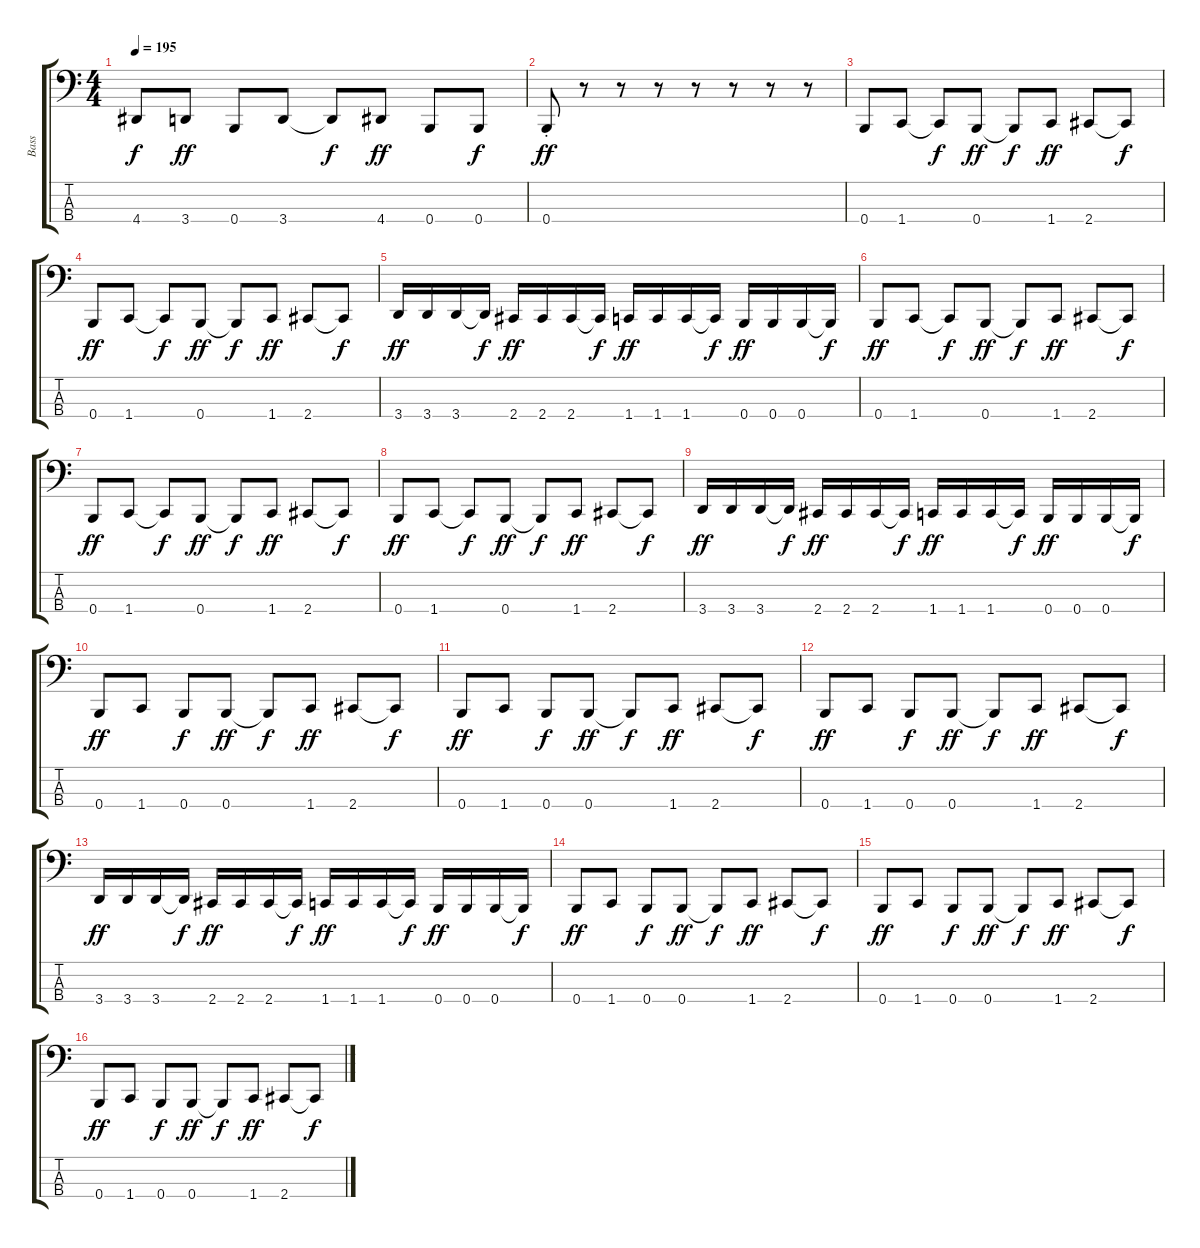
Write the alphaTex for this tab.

\track ("Bass" "Bass") {instrument electricbasspick}
\staff {score tabs}
\tuning (E2 B1 Gb1 B0) {hide}
\ts (4 4)
\tempo 195
\clef f4
\ks c
4.4{t}.8{dy f} 3.4.8{dy ff} 0.4.8 3.4.8 3.4{t}.8{dy f} 4.4.8{dy ff} 0.4.8 0.4.8{dy f} |
0.4{st}.8{dy ff} r.8 r.8 r.8 r.8 r.8 r.8 r.8 |
0.4.8 1.4.8 1.4{t}.8{dy f} 0.4.8{dy ff} 0.4{t}.8{dy f} 1.4.8{dy ff} 2.4.8 2.4{t}.8{dy f} |
0.4.8{dy ff} 1.4.8 1.4{t}.8{dy f} 0.4.8{dy ff} 0.4{t}.8{dy f} 1.4.8{dy ff} 2.4.8 2.4{t}.8{dy f} |
3.4.16{dy ff} 3.4.16 3.4.16 3.4{t}.16{dy f} 2.4.16{dy ff} 2.4.16 2.4.16 2.4{t}.16{dy f} 1.4.16{dy ff} 1.4.16 1.4.16 1.4{t}.16{dy f} 0.4.16{dy ff} 0.4.16 0.4.16 0.4{t}.16{dy f} |
0.4.8{dy ff} 1.4.8 1.4{t}.8{dy f} 0.4.8{dy ff} 0.4{t}.8{dy f} 1.4.8{dy ff} 2.4.8 2.4{t}.8{dy f} |
0.4.8{dy ff} 1.4.8 1.4{t}.8{dy f} 0.4.8{dy ff} 0.4{t}.8{dy f} 1.4.8{dy ff} 2.4.8 2.4{t}.8{dy f} |
0.4.8{dy ff} 1.4.8 1.4{t}.8{dy f} 0.4.8{dy ff} 0.4{t}.8{dy f} 1.4.8{dy ff} 2.4.8 2.4{t}.8{dy f} |
3.4.16{dy ff} 3.4.16 3.4.16 3.4{t}.16{dy f} 2.4.16{dy ff} 2.4.16 2.4.16 2.4{t}.16{dy f} 1.4.16{dy ff} 1.4.16 1.4.16 1.4{t}.16{dy f} 0.4.16{dy ff} 0.4.16 0.4.16 0.4{t}.16{dy f} |
0.4.8{dy ff} 1.4.8 0.4.8{dy f} 0.4.8{dy ff} 0.4{t}.8{dy f} 1.4.8{dy ff} 2.4.8 2.4{t}.8{dy f} |
0.4.8{dy ff} 1.4.8 0.4.8{dy f} 0.4.8{dy ff} 0.4{t}.8{dy f} 1.4.8{dy ff} 2.4.8 2.4{t}.8{dy f} |
0.4.8{dy ff} 1.4.8 0.4.8{dy f} 0.4.8{dy ff} 0.4{t}.8{dy f} 1.4.8{dy ff} 2.4.8 2.4{t}.8{dy f} |
3.4.16{dy ff} 3.4.16 3.4.16 3.4{t}.16{dy f} 2.4.16{dy ff} 2.4.16 2.4.16 2.4{t}.16{dy f} 1.4.16{dy ff} 1.4.16 1.4.16 1.4{t}.16{dy f} 0.4.16{dy ff} 0.4.16 0.4.16 0.4{t}.16{dy f} |
0.4.8{dy ff} 1.4.8 0.4.8{dy f} 0.4.8{dy ff} 0.4{t}.8{dy f} 1.4.8{dy ff} 2.4.8 2.4{t}.8{dy f} |
0.4.8{dy ff} 1.4.8 0.4.8{dy f} 0.4.8{dy ff} 0.4{t}.8{dy f} 1.4.8{dy ff} 2.4.8 2.4{t}.8{dy f} |
0.4.8{dy ff} 1.4.8 0.4.8{dy f} 0.4.8{dy ff} 0.4{t}.8{dy f} 1.4.8{dy ff} 2.4.8 2.4{t}.8{dy f}
